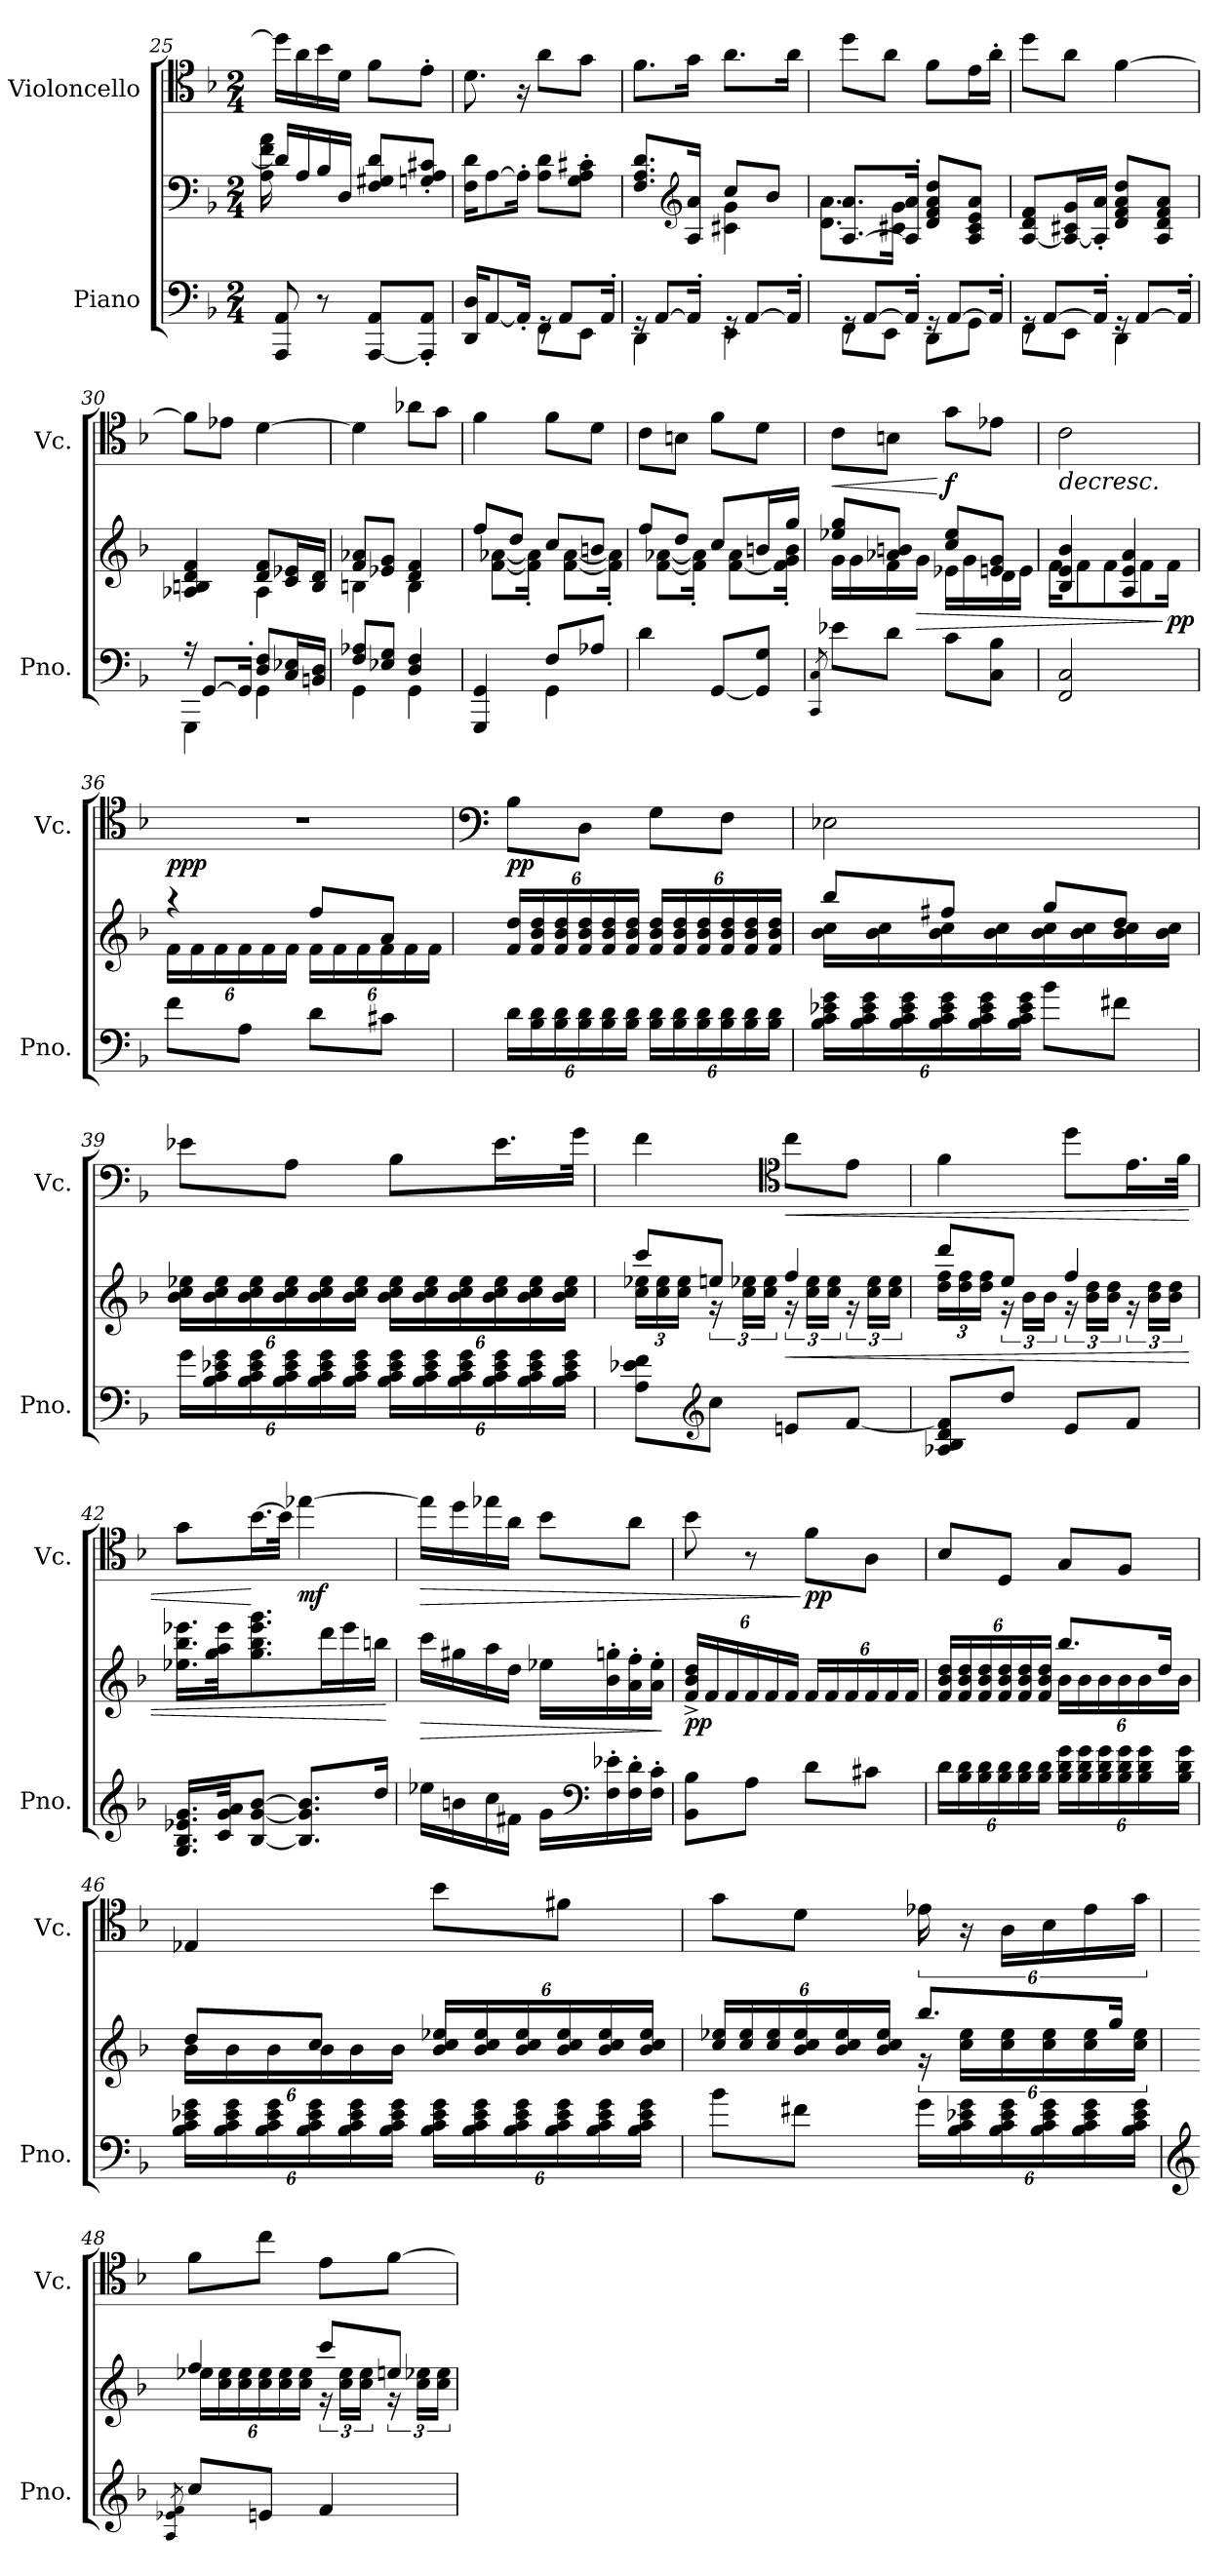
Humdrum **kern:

**kern	**kern	**dynam	**kern	**dynam
*part2	*part2	*part2	*part1	*part1
*staff3	*staff2	*staff2/3	*staff1	*staff1
*I"Piano	*	*	*I"Violoncello	*
*I'Pno.	*	*	*I'Vc.	*
*clefF4	*clefF4	*	*clefC4	*
*k[b-]	*k[b-]	*	*k[b-]	*
*M2/4	*M2/4	*	*M2/4	*
=25	=25	=25	=25	=25
*	*^	*	*	*
8AAA/ 8AA/	16d/LL]	16A\ 16f\ 16a\	.	16dd\LL]	.
.	16A/	4..ryy	.	16a\	.
8r	16B-/	.	.	16b-\	.
.	16D/JJ	.	.	16d\JJ	.
[8AAA/ 8AA/L	8F/ 8G#X/ 8d/L	.	.	8f\L	.
8AAA/]' 8AA/'J	8Gn/' 8A/' 8c#X/'J	.	.	8e'\J	.
*	*v	*v	*	*	*
!!LO:LB:g=z
=26	=26	=26	=26	=26
*^	*	*	*	*
16DD/ 16D/KL	4ryy	16F\ 16d\KL	.	8.d\	.
[8AA/	.	[8A\	.	.	.
16AA'/Jk]	.	16A'\Jk]	.	16r	.
16rGG	8FF\L	8A\ 8d\L	.	8a\L	.
8AA/L	.	.	.	.	.
.	8EE\J	8G\' 8A\' 8c#X\'J	.	8g\J	.
16AA'/Jk	.	.	.	.	.
=27	=27	=27	=27	=27	=27
*	*	*^	*	*	*
16rGG	4DD\	8.F/ 8.A/ 8.d/L	4ryy	.	8.f\L	.
[8AA/L	.	.	.	.	.	.
*	*	*clefG2	*	*	*	*
16AA'/Jk]	.	16A/ 16a/Jk	.	.	16g\Jk	.
16rGG	4EE\	8cc/L	4c#X\ 4g\	.	8.a\L	.
[8AA/L	.	.	.	.	.	.
.	.	8b-/J	.	.	.	.
16AA'/Jk]	.	.	.	.	16a\Jk	.
=28	=28	=28	=28	=28	=28	=28
16rGG	8FF\L	[8.A/ 8.a/L	8.d\ 8.a\L	.	8dd\L	.
[8AA/L	.	.	.	.	.	.
.	8EE\J	.	.	.	8a\J	.
16AA'/Jk]	.	16A/]' 16a/'Jk	16c#X\ 16g\Jk	.	.	.
16rGG	8DD\L	8d/ 8f/ 8a/ 8dd/L	4ryy	.	8f\L	.
[8AA/L	.	.	.	.	.	.
.	8GG\J	8A/ 8c#/ 8e/ 8a/J	.	.	16e\L	.
16AA'/Jk]	.	.	.	.	16a'\JJ	.
*	*	*v	*v	*	*	*
=29	=29	=29	=29	=29	=29
16rGG	8FF\L	[8A/ 8d/ 8f/L	.	8dd\L	.
[8AA/L	.	.	.	.	.
.	8EE\J	16A/_ 16c#X/ 16g/L	.	8a\J	.
16AA'/Jk]	.	16A/]' 16a/'JJ	.	.	.
16rGG	4DD\	8d/ 8f/ 8a/ 8dd/L	.	[4f\	.
[8AA/L	.	.	.	.	.
.	.	8A/ 8d/ 8f/ 8a/J	.	.	.
16AA'/Jk]	.	.	.	.	.
!!LO:LB:g=z
=30	=30	=30	=30	=30	=30
*	*	*^	*	*	*
16r	4GGG\	4A-X/ 4Bn/ 4d/ 4f/	4ryy	.	8f\L]	.
[8GG/L	.	.	.	.	.	.
.	.	.	.	.	8e-X\J	.
16GG'/Jk]	.	.	.	.	.	.
8D/ 8F/L	4GG\	8d/ 8f/L	4A-\	.	[4d\	.
16C/ 16E-X/L	.	16c/ 16e-X/L	.	.	.	.
16BBn/ 16D/JJ	.	16B/ 16d/JJ	.	.	.	.
=31	=31	=31	=31	=31	=31	=31
8F/ 8A-X/L	4GG\	8f/ 8a-X/L	4Bn\	.	4d\]	.
8E-X/ 8G/J	.	8e-X/ 8g/J	.	.	.	.
4D/ 4F/	4GG\	4d/ 4f/	4B\	.	8a-X\L	.
.	.	.	.	.	8g\J	.
=32	=32	=32	=32	=32	=32	=32
4GGG/ 4GG/	4ryy	8ff/L	16ryy	.	4f\	.
.	.	.	[8f\ [8a-X\L	.	.	.
.	.	8dd/J	.	.	.	.
.	.	.	16f\]' 16a-\]'Jk	.	.	.
8F/L	4GG\	8cc/L	16ryy	.	8f\L	.
.	.	.	[8f\ [8a-\L	.	.	.
8A-X/J	.	8bn/J	.	.	8d\J	.
.	.	.	16f\]' 16a-\]'Jk	.	.	.
*v	*v	*	*	*	*	*
=33	=33	=33	=33	=33	=33
4d\	8ff/L	16ryy	.	8c\L	.
.	.	[8f\ [8a-X\L	.	.	.
.	8dd/J	.	.	8Bn\J	.
.	.	16f\]' 16a-\]'Jk	.	.	.
[8GG/L	8cc/L	16ryy	.	8f\L	.
.	.	[8f\ 8a-\L	.	.	.
8GG/] 8G/J	16bn/L	.	.	8d\J	.
.	16gg/JJ	16f\]' 16g\' 16b\'Jk	.	.	.
!!LO:LB:g=z
=34	=34	=34	=34	=34	=34
8qCC/ 8qC/	.	.	.	.	.
!	!	!	!	!	!LO:HP:b
8e-X\L	8ee-X/ 8gg/L	16g\LL	.	8c\L	<
.	.	16g\	.	.	.
8d\J	8a-X/ 8bn/J	16f\	.	8Bn\J	.
!	!	!	!LO:HP:b	!	!
.	.	16g\JJ	>	.	.
!	!	!	!	!	!LO:DY:n=1:b
8c\L	8cc/ 8ee-/L	16e-X\LL	.	8g\L	[ f
.	.	16g\	.	.	.
8C\ 8B-\J	8en/ 8g/J	16d\	.	8e-X\J	.
.	.	16e\JJ	.	.	.
=35	=35	=35	=35	=35	=35
!	!	!	!	!	!LO:HP:b
!	!	!	!	!	!LO:HP:n=1:b
2FF/ 2C/	4B-/ 4e/ 4b-/	16f\KL	.	2c\	> >
.	.	8f\	.	.	.
.	.	8f\	.	.	.
.	4A/ 4e/ 4a/	.	.	.	.
.	.	8f\	.	.	.
!	!	!	!LO:DY:n=1:b	!	!
.	.	16f\Jk	] pp	.	.
=36	=36	=36	=36	=36	=36
*	*	*Xbrackettup	*	*	*
!	!	!	!	!	!LO:DY:b
8f\L	4r	24f\LL	.	2r	ppp
.	.	24f\	.	.	.
.	.	24f\	.	.	.
8A\J	.	24f\	.	.	.
.	.	24f\	.	.	.
.	.	24f\JJ	.	.	.
8d\L	8ff/L	24f\LL	.	.	.
.	.	24f\	.	.	.
.	.	24f\	.	.	.
8c#X\J	8a/J	24f\	.	.	.
.	.	24f\	.	.	.
.	.	24f\JJ	.	.	.
*	*v	*v	*	*	*
.	.	.	.	] ]
!!LO:PB:g=z
=37	=37	=37	=37	=37
*	*	*	*clefF4	*
*Xbrackettup	*	*	*	*
!	!	!	!	!LO:DY:b
24d\LL	24f/ 24dd/LL	.	8B-\L	pp
24B-\ 24d\	24f/ 24b-/ 24dd/	.	.	.
24B-\ 24d\	24f/ 24b-/ 24dd/	.	.	.
24B-\ 24d\	24f/ 24b-/ 24dd/	.	8D\J	.
24B-\ 24d\	24f/ 24b-/ 24dd/	.	.	.
24B-\ 24d\JJ	24f/ 24b-/ 24dd/JJ	.	.	.
24B-\ 24d\LL	24f/ 24b-/ 24dd/LL	.	8G\L	.
24B-\ 24d\	24f/ 24b-/ 24dd/	.	.	.
24B-\ 24d\	24f/ 24b-/ 24dd/	.	.	.
24B-\ 24d\	24f/ 24b-/ 24dd/	.	8F\J	.
24B-\ 24d\	24f/ 24b-/ 24dd/	.	.	.
24B-\ 24d\JJ	24f/ 24b-/ 24dd/JJ	.	.	.
=38	=38	=38	=38	=38
*	*^	*	*	*
*	*tremolo	*	*	*	*
24B-\ 24c\ 24e-X\ 24g\LL	8bb-/L	16b-\ 16cc\LL	.	2E-X\	.
24B-\ 24c\ 24e-\ 24g\	.	.	.	.	.
.	.	16b-\ 16cc\	.	.	.
24B-\ 24c\ 24e-\ 24g\	.	.	.	.	.
24B-\ 24c\ 24e-\ 24g\	8ff#X/J	16b-\ 16cc\	.	.	.
24B-\ 24c\ 24e-\ 24g\	.	.	.	.	.
.	.	16b-\ 16cc\	.	.	.
24B-\ 24c\ 24e-\ 24g\JJ	.	.	.	.	.
8b-\L	8gg/L	16b-\ 16cc\	.	.	.
.	.	16b-\ 16cc\	.	.	.
8f#X\J	8dd/J	16b-\ 16cc\	.	.	.
.	.	16b-\ 16cc\JJ	.	.	.
*	*Xtremolo	*	*	*	*
*	*v	*v	*	*	*
!!LO:LB:g=z
=39	=39	=39	=39	=39
24g\LL	24b-\ 24cc\ 24ee-X\LL	.	8e-X\L	.
24B-\ 24c\ 24e-X\ 24g\	24b-\ 24cc\ 24ee-\	.	.	.
24B-\ 24c\ 24e-\ 24g\	24b-\ 24cc\ 24ee-\	.	.	.
24B-\ 24c\ 24e-\ 24g\	24b-\ 24cc\ 24ee-\	.	8A\J	.
24B-\ 24c\ 24e-\ 24g\	24b-\ 24cc\ 24ee-\	.	.	.
24B-\ 24c\ 24e-\ 24g\JJ	24b-\ 24cc\ 24ee-\JJ	.	.	.
24B-\ 24c\ 24e-\ 24g\LL	24b-\ 24cc\ 24ee-\LL	.	8B-\L	.
24B-\ 24c\ 24e-\ 24g\	24b-\ 24cc\ 24ee-\	.	.	.
24B-\ 24c\ 24e-\ 24g\	24b-\ 24cc\ 24ee-\	.	.	.
24B-\ 24c\ 24e-\ 24g\	24b-\ 24cc\ 24ee-\	.	16.e-\L	.
24B-\ 24c\ 24e-\ 24g\	24b-\ 24cc\ 24ee-\	.	.	.
24B-\ 24c\ 24e-\ 24g\JJ	24b-\ 24cc\ 24ee-\JJ	.	.	.
.	.	.	32g\JJk	.
=40	=40	=40	=40	=40
*	*^	*	*	*
8A\ 8e-X\ 8f\L	8ccc/L	24cc\ 24ee-X\LL	.	4f\	.
.	.	24cc\ 24ee-\	.	.	.
.	.	24cc\ 24ee-\JJ	.	.	.
*clefG2	*	*	*	*	*
*	*	*brackettup	*	*	*
8cc\J	8een/J	24r	.	.	.
.	.	24cc\ 24ee-X\LL	.	.	.
.	.	24cc\ 24ee-\JJ	.	.	.
*	*	*	*	*clefC4	*
!	!	!	!LO:HP:b	!	!LO:HP:b
8en/L	4ff/	24r	<	8cc\L	<
.	.	24cc\ 24ee-\LL	.	.	.
.	.	24cc\ 24ee-\JJ	.	.	.
[8f/J	.	24r	.	8e\J	.
.	.	24cc\ 24ee-\LL	.	.	.
.	.	24cc\ 24ee-\JJ	.	.	.
!!LO:LB:g=z
=41	=41	=41	=41	=41	=41
*	*	*Xbrackettup	*	*	*
8A-X/ 8B-/ 8d/ 8f/]L	8ddd/L	24dd\ 24ff\LL	.	4f\	.
.	.	24dd\ 24ff\	.	.	.
.	.	24dd\ 24ff\JJ	.	.	.
*	*	*brackettup	*	*	*
8dd/J	8ee/J	24r	.	.	.
.	.	24b-\LL	.	.	.
.	.	24b-\JJ	.	.	.
8e/L	4ff/	24r	.	8dd\L	.
.	.	24b-\ 24dd\LL	.	.	.
.	.	24b-\ 24dd\JJ	.	.	.
8f/J	.	24r	.	16.e\L	.
.	.	24b-\ 24dd\LL	.	.	.
.	.	24b-\ 24dd\JJ	.	.	.
.	.	.	.	32f\JJk	.
*	*v	*v	*	*	*
=42	=42	=42	=42	=42
16.G/ 16.B-/ 16.e-X/ 16.g/LL	16.ee-X\ 16.bb-\ 16.eee-X\LL	.	8g\L	.
32c/ 32g/ 32a/JK	32gg\ 32aa\ 32eee-\JK	.	.	.
[8B-/ [8g/ [8b-/J	8.gg\ 8.bb-\ 8.eee-\ 8.ggg\	.	[16.b-\L	[
.	.	.	32b-\JJk]	.
!	!	!	!	!LO:DY:b
8.B-/] 8.g/] 8.b-/]L	.	.	[4ee-X\	mf
.	16ddd\L	.	.	.
.	16eee-\	.	.	.
16dd/Jk	16bbn\JJ	.	.	.
.	.	[	.	.
=43	=43	=43	=43	=43
!	!	!LO:HP:b	!	!LO:HP:b
16ee-X\LL	16ccc\LL	>	16ee-\LL]	>
16bn\	16gg#X\	.	16dd\	.
16cc\	16aa\	.	16ee-X\	.
16f#X\JJ	16dd\JJ	.	16a\JJ	.
16g\LL	16ee-X\LL	.	8b-\L	.
*clefF4	*	*	*	*
16F\' 16e-X\'	16b-\' 16ggn\'	.	.	.
16F\' 16d\'	16a\' 16ff\'	.	8a\J	.
16F\' 16c\'JJ	16a\' 16ee-\'JJ	.	.	.
.	.	]	.	.
!!LO:LB:g=z
=44	=44	=44	=44	=44
*	*Xbrackettup	*	*	*
!	!	!LO:DY:b	!	!
8BB-\ 8B-\L	24f/^ 24b-/^ 24dd/^LL	pp	8b-\	.
.	24f/	.	.	.
.	24f/	.	.	.
8A\J	24f/	.	8r	.
.	24f/	.	.	.
.	24f/JJ	.	.	.
!	!	!	!	!LO:DY:n=1:b
8d\L	24f/LL	.	8f\L	] pp
.	24f/	.	.	.
.	24f/	.	.	.
8c#X\J	24f/	.	8A\J	.
.	24f/	.	.	.
.	24f/JJ	.	.	.
=45	=45	=45	=45	=45
*	*^	*	*	*
24d\LL	24f/ 24b-/ 24dd/LL	4ryy	.	8B-/L	.
24B-\ 24d\	24f/ 24b-/ 24dd/	.	.	.	.
24B-\ 24d\	24f/ 24b-/ 24dd/	.	.	.	.
24B-\ 24d\	24f/ 24b-/ 24dd/	.	.	8D/J	.
24B-\ 24d\	24f/ 24b-/ 24dd/	.	.	.	.
24B-\ 24d\JJ	24f/ 24b-/ 24dd/JJ	.	.	.	.
24B-\ 24d\ 24g\LL	8.bb-/L	24b-\LL	.	8G/L	.
24B-\ 24d\ 24g\	.	24b-\	.	.	.
24B-\ 24d\ 24g\	.	24b-\	.	.	.
24B-\ 24d\ 24g\	.	24b-\	.	8F/J	.
24B-\ 24d\ 24g\	.	24b-\	.	.	.
.	16dd/Jk	.	.	.	.
24B-\ 24d\ 24g\JJ	.	24b-\JJ	.	.	.
!!LO:PB:g=z
=46	=46	=46	=46	=46	=46
24B-\ 24c\ 24e-X\ 24g\LL	8dd/L	24b-\LL	.	4E-X/	.
24B-\ 24c\ 24e-\ 24g\	.	24b-\	.	.	.
24B-\ 24c\ 24e-\ 24g\	.	24b-\	.	.	.
24B-\ 24c\ 24e-\ 24g\	8cc/J	24b-\	.	.	.
24B-\ 24c\ 24e-\ 24g\	.	24b-\	.	.	.
24B-\ 24c\ 24e-\ 24g\JJ	.	24b-\JJ	.	.	.
24B-\ 24c\ 24e-\ 24g\LL	24b-/ 24cc/ 24ee-X/LL	4ryy	.	8b-\L	.
24B-\ 24c\ 24e-\ 24g\	24b-/ 24cc/ 24ee-/	.	.	.	.
24B-\ 24c\ 24e-\ 24g\	24b-/ 24cc/ 24ee-/	.	.	.	.
24B-\ 24c\ 24e-\ 24g\	24b-/ 24cc/ 24ee-/	.	.	8f#X\J	.
24B-\ 24c\ 24e-\ 24g\	24b-/ 24cc/ 24ee-/	.	.	.	.
24B-\ 24c\ 24e-\ 24g\JJ	24b-/ 24cc/ 24ee-/JJ	.	.	.	.
!!LO:LB:g=z
=47	=47	=47	=47	=47	=47
8b-\L	24cc/ 24ee-X/LL	4ryy	.	8g\L	.
.	24cc/ 24ee-/	.	.	.	.
.	24cc/ 24ee-/	.	.	.	.
8f#X\J	24b-/ 24cc/ 24ee-/	.	.	8d\J	.
.	24b-/ 24cc/ 24ee-/	.	.	.	.
.	24b-/ 24cc/ 24ee-/JJ	.	.	.	.
*	*	*brackettup	*	*	*
24g\LL	8.bb-/L	24r	.	24e-X\	.
24B-\ 24c\ 24e-X\ 24g\	.	24cc\ 24ee-\LL	.	24r	.
24B-\ 24c\ 24e-\ 24g\	.	24cc\ 24ee-\	.	24A\LL	.
*	*	*Xbrackettup	*	*Xbrackettup	*
24B-\ 24c\ 24e-\ 24g\	.	24cc\ 24ee-\	.	24B-\	.
24B-\ 24c\ 24e-\ 24g\	.	24cc\ 24ee-\	.	24e-\	.
.	16gg/Jk	.	.	.	.
24B-\ 24c\ 24e-\ 24g\JJ	.	24cc\ 24ee-\JJ	.	24g\JJ	.
=48	=48	=48	=48	=48	=48
*clefG2	*	*	*	*	*
8qA/ 8qe-X/ 8qf/	.	.	.	.	.
8cc/L	4ff/	24ee-X\LL	.	8f\L	.
.	.	24cc\ 24ee-\	.	.	.
.	.	24cc\ 24ee-\	.	.	.
8en/J	.	24cc\ 24ee-\	.	8cc\J	.
.	.	24cc\ 24ee-\	.	.	.
.	.	24cc\ 24ee-\JJ	.	.	.
*	*	*brackettup	*	*	*
4f/	8ccc/L	24r	.	8e\L	.
.	.	24cc\ 24ee-\LL	.	.	.
.	.	24cc\ 24ee-\JJ	.	.	.
.	8een/J	24r	.	[8f\J	.
.	.	24cc\ 24ee-X\LL	.	.	.
.	.	24cc\ 24ee-\JJ	.	.	.
*	*v	*v	*	*	*
=	=	=	=	=
*-	*-	*-	*-	*-
